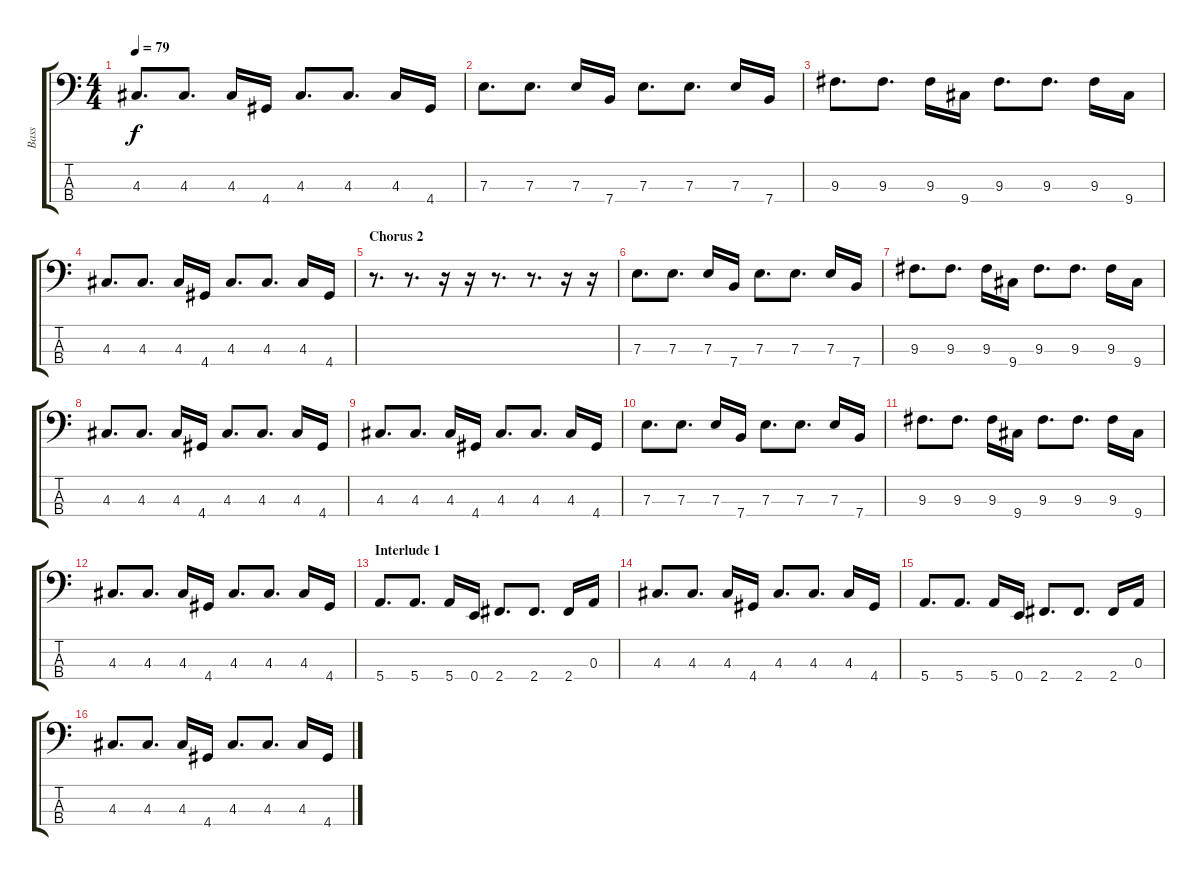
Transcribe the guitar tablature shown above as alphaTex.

\track ("Bass" "Bass") {instrument electricbasspick}
\staff {score tabs}
\tuning (G2 D2 A1 E1) {hide}
\ts (4 4)
\tempo 79
\clef f4
\ks c
4.3.8{d dy f} 4.3.8{d} 4.3.16 4.4.16 4.3.8{d} 4.3.8{d} 4.3.16 4.4.16 |
7.3.8{d} 7.3.8{d} 7.3.16 7.4.16 7.3.8{d} 7.3.8{d} 7.3.16 7.4.16 |
9.3.8{d} 9.3.8{d} 9.3.16 9.4.16 9.3.8{d} 9.3.8{d} 9.3.16 9.4.16 |
4.3.8{d} 4.3.8{d} 4.3.16 4.4.16 4.3.8{d} 4.3.8{d} 4.3.16 4.4.16 |
\section ("" "Chorus 2")
r.8{d} r.8{d} r.16 r.16 r.8{d} r.8{d} r.16 r.16 |
7.3.8{d} 7.3.8{d} 7.3.16 7.4.16 7.3.8{d} 7.3.8{d} 7.3.16 7.4.16 |
9.3.8{d} 9.3.8{d} 9.3.16 9.4.16 9.3.8{d} 9.3.8{d} 9.3.16 9.4.16 |
4.3.8{d} 4.3.8{d} 4.3.16 4.4.16 4.3.8{d} 4.3.8{d} 4.3.16 4.4.16 |
4.3.8{d} 4.3.8{d} 4.3.16 4.4.16 4.3.8{d} 4.3.8{d} 4.3.16 4.4.16 |
7.3.8{d} 7.3.8{d} 7.3.16 7.4.16 7.3.8{d} 7.3.8{d} 7.3.16 7.4.16 |
9.3.8{d} 9.3.8{d} 9.3.16 9.4.16 9.3.8{d} 9.3.8{d} 9.3.16 9.4.16 |
4.3.8{d} 4.3.8{d} 4.3.16 4.4.16 4.3.8{d} 4.3.8{d} 4.3.16 4.4.16 |
\section ("" "Interlude 1")
5.4.8{d} 5.4.8{d} 5.4.16 0.4.16 2.4.8{d} 2.4.8{d} 2.4.16 0.3.16 |
4.3.8{d} 4.3.8{d} 4.3.16 4.4.16 4.3.8{d} 4.3.8{d} 4.3.16 4.4.16 |
5.4.8{d} 5.4.8{d} 5.4.16 0.4.16 2.4.8{d} 2.4.8{d} 2.4.16 0.3.16 |
4.3.8{d} 4.3.8{d} 4.3.16 4.4.16 4.3.8{d} 4.3.8{d} 4.3.16 4.4.16
